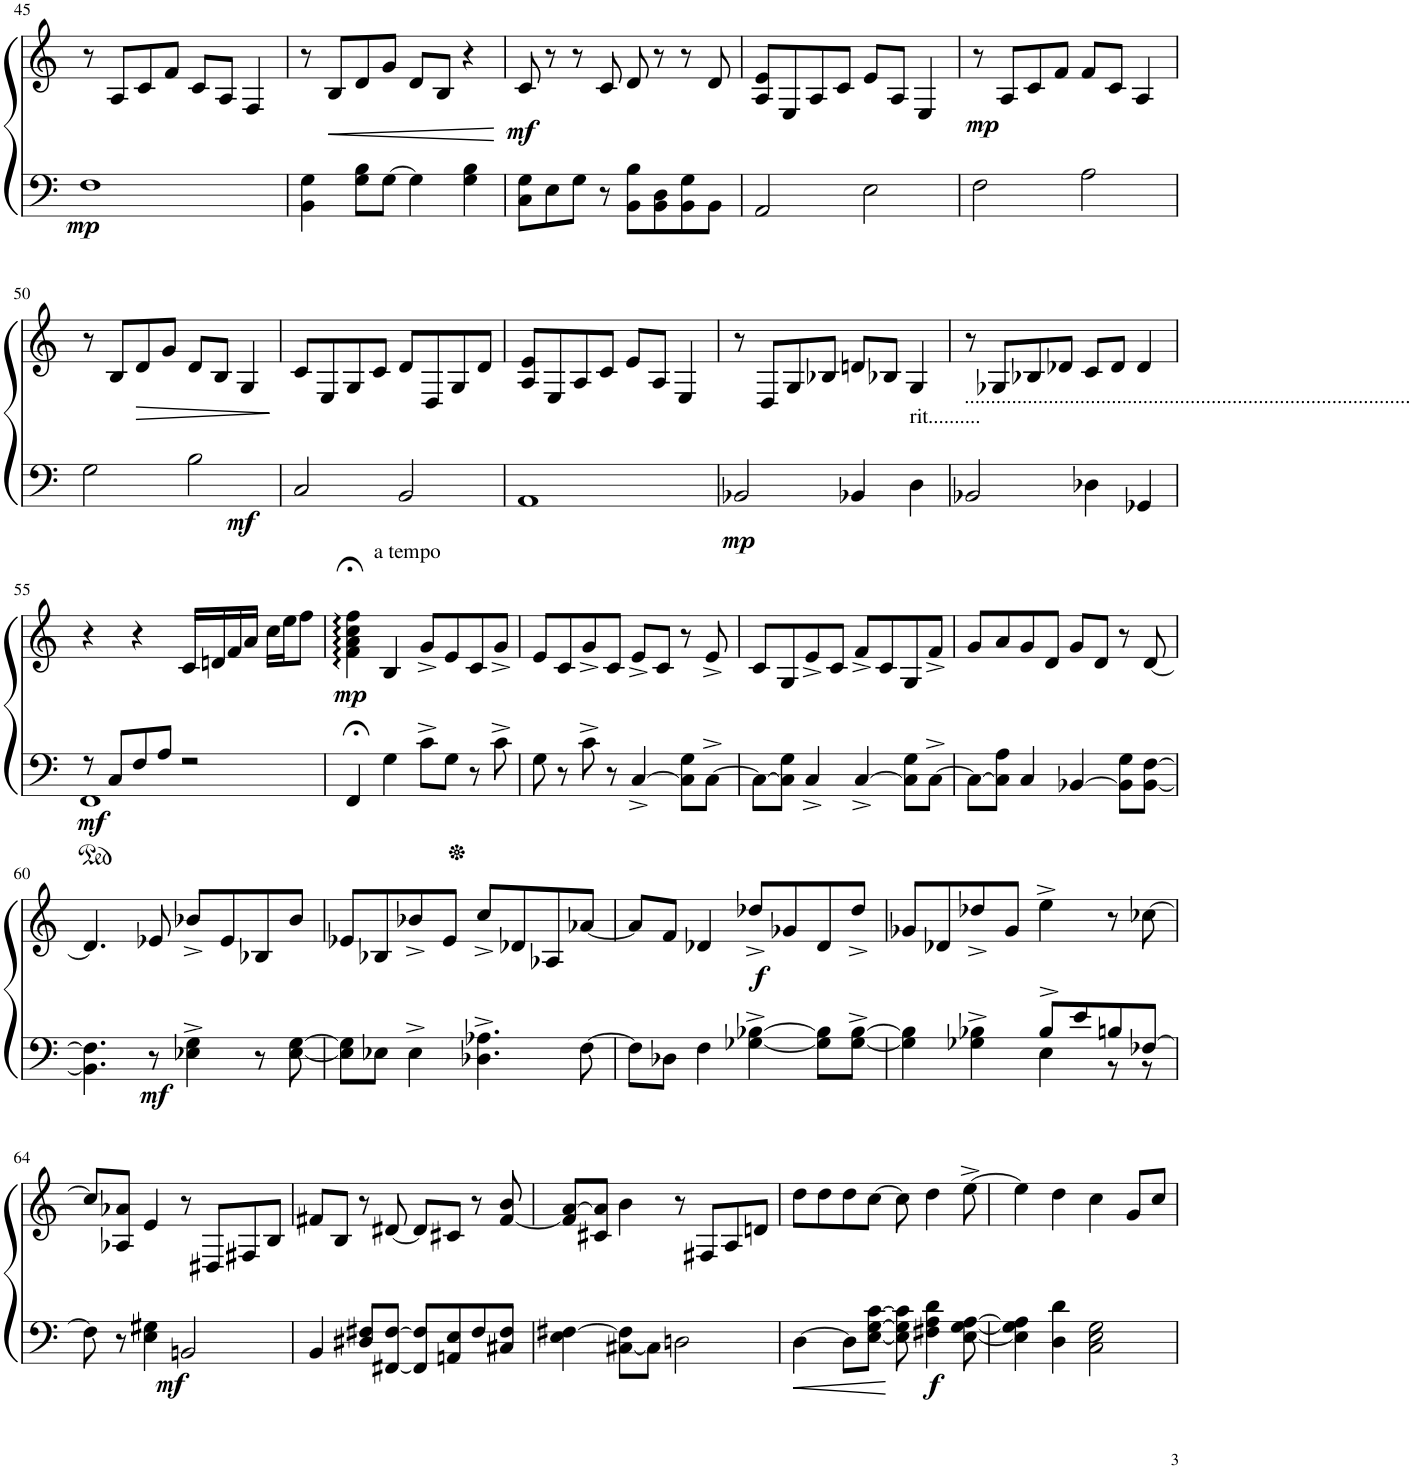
**kern	**kern	**dynam
*part1	*part1	*part1
*staff2	*staff1	*staff1/2
*I"Piano	*	*
*I'Pno.	*	*
!!LO:PB:g=z
*clefF4	*clefG2	*
*k[]	*k[]	*
*M4/4	*M4/4	*
=45	=45	=45
!	!	!LO:DY:b=2
1F	8r	mp
.	8A/L	.
.	8c/	.
.	8f/J	.
.	8c/L	.
.	8A/J	.
.	4F/	.
=46	=46	=46
4BB\ 4G\	8r	.
!	!	!LO:HP:b
.	8B/L	<
8G\ 8B\L	8d/	.
[8G\J	8g/J	.
4G\]	8d/L	.
.	8B/J	.
4G\ 4B\	4r	.
.	.	[
=47	=47	=47
!	!	!LO:DY:b
8C\ 8G\L	8c/	mf
8E\	8r	.
8G\J	8r	.
8r	8c/	.
8BB\ 8B\L	8d/	.
8BB\ 8D\	8r	.
8BB\ 8G\	8r	.
8BB\J	8d/	.
=48	=48	=48
2AA/	8A/ 8e/L	.
.	8E/	.
.	8A/	.
.	8c/J	.
2E\	8e/L	.
.	8A/J	.
.	4E/	.
=49	=49	=49
!	!	!LO:DY:b
2F\	8r	mp
.	8A/L	.
.	8c/	.
.	8f/J	.
2A\	8f/L	.
.	8c/J	.
.	4A/	.
!!LO:LB:g=z
=50	=50	=50
2G\	8r	.
.	8B/L	.
!	!	!LO:HP:b
.	8d/	>
.	8g/J	.
!	!	!LO:DY:b=2
2B\	8d/L	mf
.	8B/J	.
.	4G/	.
.	.	]
=51	=51	=51
2C/	8c/L	.
.	8E/	.
.	8G/	.
.	8c/J	.
2BB/	8d/L	.
.	8D/	.
.	8G/	.
.	8d/J	.
=52	=52	=52
1AA	8A/ 8e/L	.
.	8E/	.
.	8A/	.
.	8c/J	.
.	8e/L	.
.	8A/J	.
.	4E/	.
=53	=53	=53
!	!	!LO:DY:b=2
2BB-X/	8r	mp
.	8D/L	.
.	8G/	.
.	8B-X/J	.
4BB-X/	8dn/L	.
.	8B-X/J	.
!LO:TX:a:t=rit..........	!	!
4D\	4G/	.
=54	=54	=54
*	*MM93	*
!LO:TX:a:t=.....................................................................................	!	!
2BB-X/	8r	.
.	8G-X/L	.
.	8B-X/	.
.	8d-X/J	.
4D-X\	8c/L	.
.	8d-/J	.
4GG-X/	4d-/	.
!!LO:LB:g=z
=55	=55	=55
*	*MM90	*
*^	*	*
!	!	!	!LO:DY:b=2
8r	1FF	4r	mf
8C/L	.	.	.
8F/	.	4r	.
8A/J	.	.	.
2r	.	16c/LL	.
.	.	16dn/	.
.	.	16f/	.
.	.	16a/JJ	.
.	.	16cc\LL	.
.	.	16ee\J	.
.	.	8ff\J	.
*v	*v	*	*
=56	=56	=56
*	*MM100	*
!	!	!LO:DY:b
4FF;</	4f\;< 4a\;< 4cc\;< 4ff\;<	mp
!	!LO:TX:a:t=a tempo	!
4G\	4B/	.
8c^\L	8g^/L	.
8G\J	8e/	.
8r	8c/	.
8c^\	8g^/J	.
=57	=57	=57
8G\	8e/L	.
8r	8c/	.
8c^\	8g^/	.
8r	8c/J	.
[4C^/	8e^/L	.
.	8c/J	.
8C\] 8G\L	8r	.
[8C^\J	8e^/	.
=58	=58	=58
8C\L_	8c/L	.
8C\] 8G\J	8G/	.
4C^/	8e^/	.
.	8c/J	.
[4C^/	8f^/L	.
.	8c/	.
8C\] 8G\L	8G/	.
[8C^\J	8f^/J	.
=59	=59	=59
8C\L_	8g/L	.
8C\] 8A\J	8a/	.
4C/	8g/	.
.	8d/J	.
[4BB-X/	8g/L	.
.	8d/J	.
8BB-\] 8G\L	8r	.
[8BB-\ [8F\J	[8d/	.
!!LO:LB:g=z
=60	=60	=60
4.BB-\] 4.F\]	4.d/]	.
!	!	!LO:DY:b=2
8r	8e-X/	mf
4E-X\^ 4G\^	8b-X^/L	.
.	8e-/	.
8r	8B-X/	.
[8E-\ [8G\	8b-/J	.
=61	=61	=61
8E-\] 8G\]L	8e-X/L	.
8E-X\J	8B-X/	.
4E-^\	8b-X^/	.
.	8e-/J	.
4.D-X\^ 4.A-X\^	8cc^/L	.
.	8d-X/	.
.	8A-X/	.
[8F\	[8a-X/J	.
=62	=62	=62
8F\L]	8a-/L]	.
8D-X\J	8f/J	.
4F\	4d-X/	.
!	!	!LO:DY:b
[4G-X\^ [4B-X\^	8dd-X^/L	f
.	8g-X/	.
8G-\] 8B-\]L	8d-/	.
[8G-\^> [8B-\^>J	8dd-^/J	.
=63	=63	=63
*^	*	*
4G-\] 4B-\]	2ryy	8g-X/L	.
.	.	8d-X/	.
4G-X\^ 4B-X\^	.	8dd-X^/	.
.	.	8g-/J	.
8B-^/L	4E\	4ee^\	.
8e/	.	.	.
8Bn/	8r	8r	.
[8F-X/J	8r	[8cc-X\	.
*v	*v	*	*
!!LO:LB:g=z
=64	=64	=64
8F-\]	8cc-/L]	.
8r	8A-X/ 8a-X/J	.
4E\ 4G#X\	4e/	.
!	!	!LO:DY:b=2
2BBn/	8r	mf
.	8D#X/L	.
.	8F#X/	.
.	8B/J	.
=65	=65	=65
4BB/	8f#X/L	.
.	8B/J	.
8D#X/ 8F#X/L	8r	.
[8FF#X/ [8F#/J	[8d#X/	.
8FF#/] 8F#/]L	8d#/L]	.
8AAn/ 8E/	8c#X/J	.
8F#/	8r	.
8C#X/ 8F#/J	[8f#/ 8b/	.
=66	=66	=66
4E\ [4F#X\	8f#/] [8a/L	.
.	8c#X/ 8a/]J	.
[8C#X\ 8F#\]L	4b\	.
8C#\J]	.	.
2Dn\	8r	.
.	8F#X/L	.
.	8A/	.
.	8dn/J	.
=67	=67	=67
[4D\	8dd\L	.
.	8dd\	.
8D\L]	8dd\	.
[8E\ [8G\ [8c\J	[8cc\J	.
8E\] 8G\] 8c\]	8cc\]	.
!	!	!LO:DY:b=2
4F#X\ 4A\ 4d\	4dd\	f
[8E\ [8G\ [8A\	[8ee^\	.
=68	=68	=68
4E\] 4G\] 4A\]	4ee\]	.
4D\ 4d\	4dd\	.
2C\ 2E\ 2G\	4cc\	.
.	8g/L	.
.	8cc/J	.
=	=	=
*-	*-	*-
